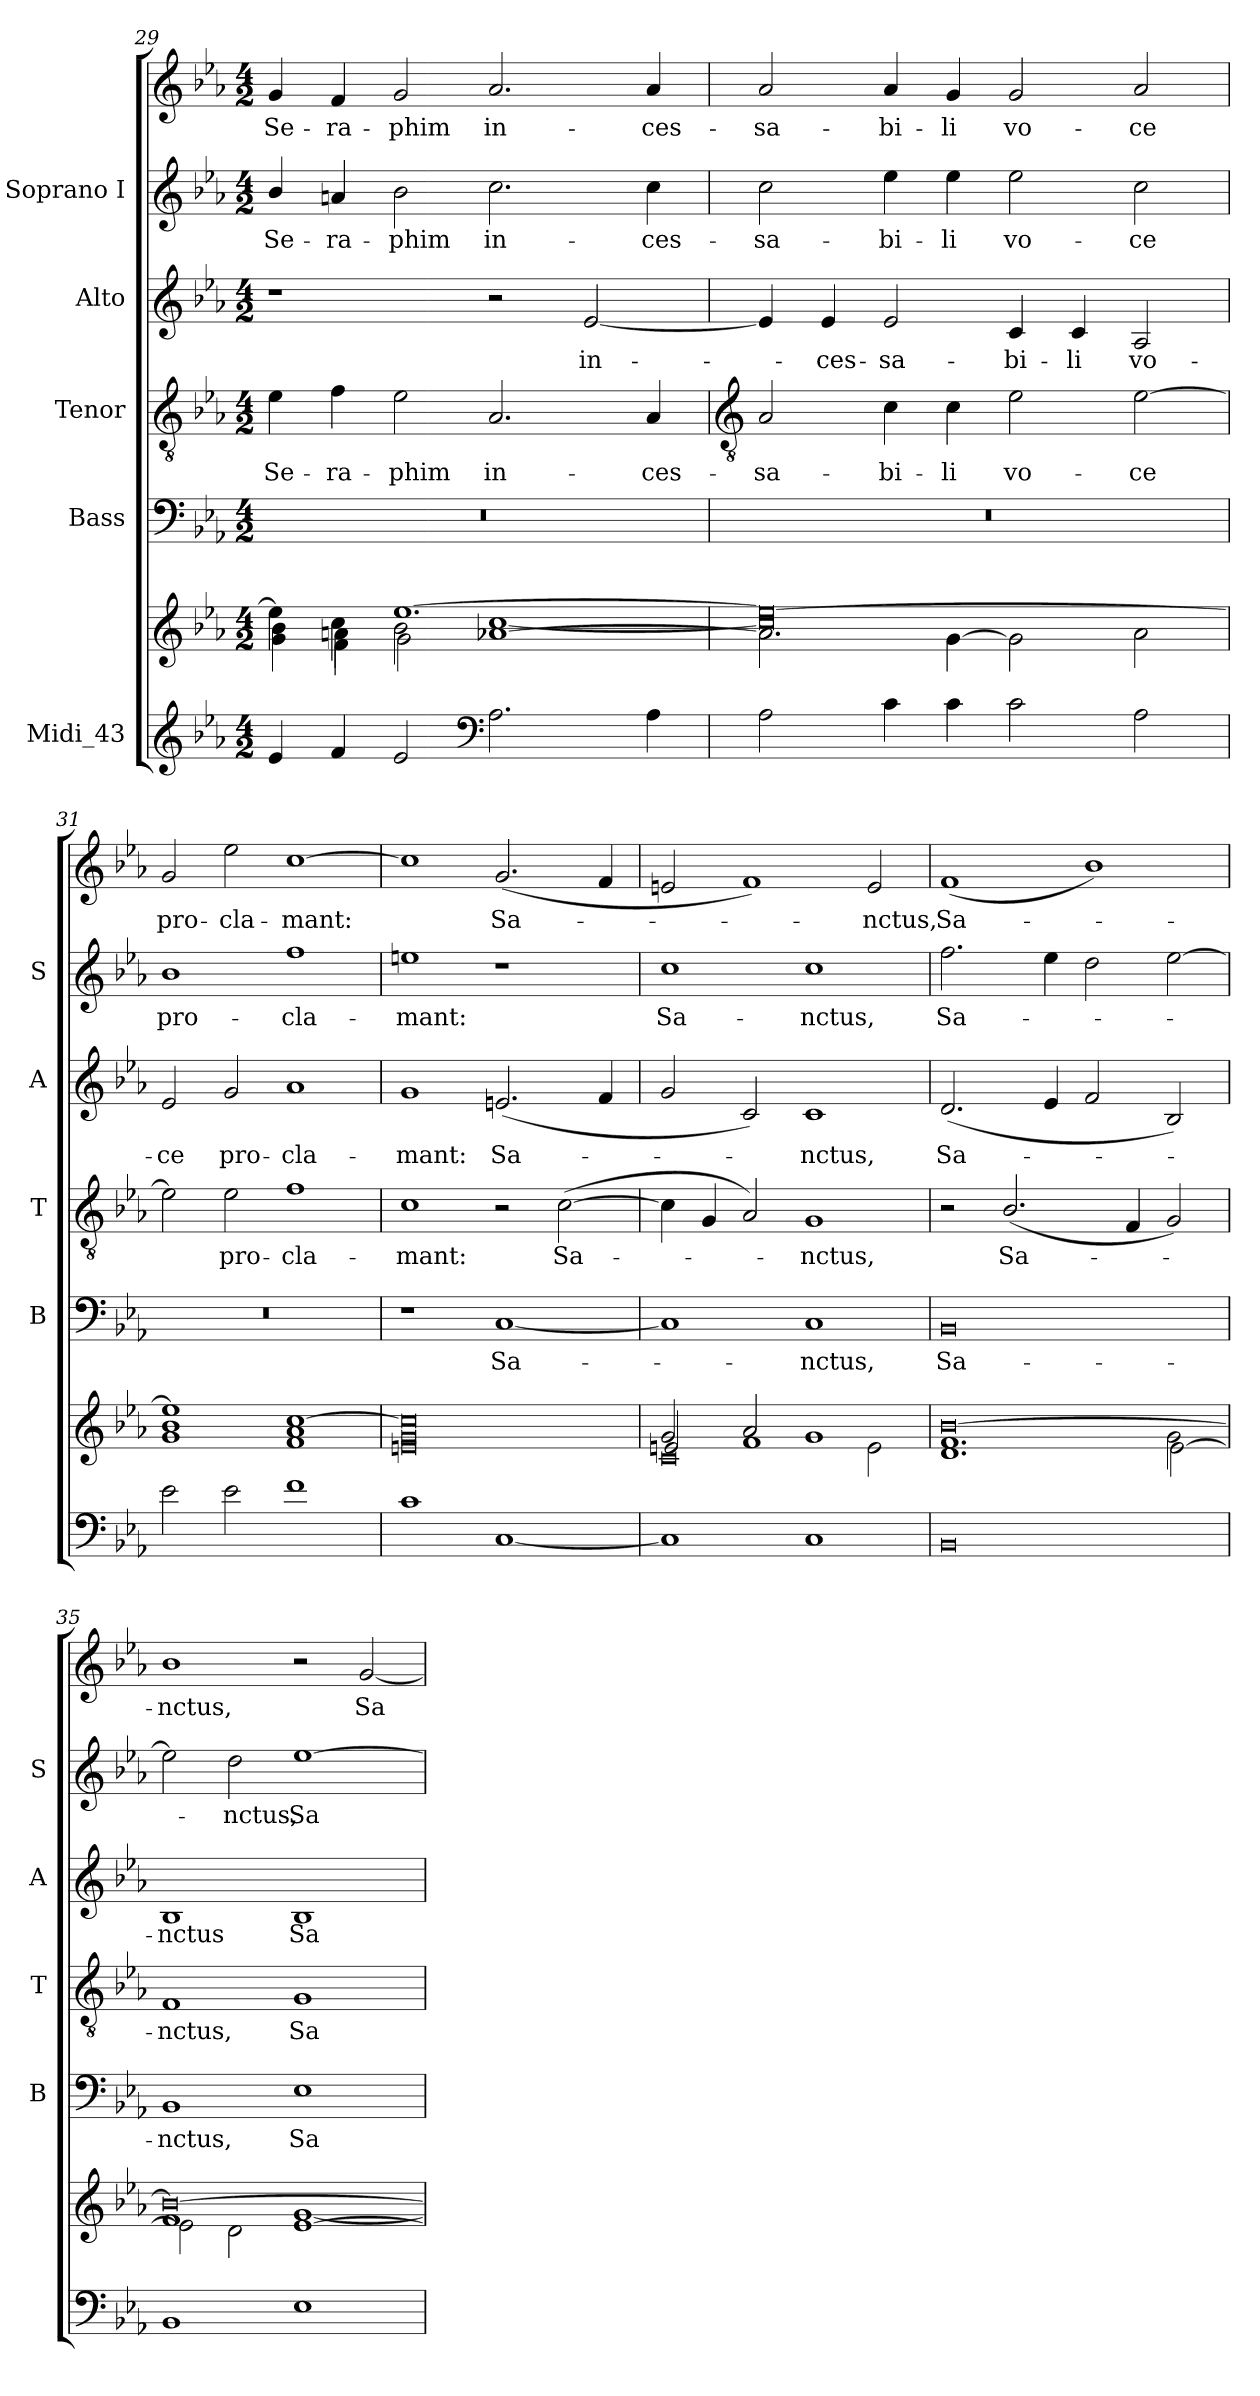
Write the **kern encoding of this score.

**kern	**kern	**kern	**text	**kern	**text	**kern	**text	**kern	**text	**kern	**text
*part5	*part5	*part4	*part4	*part3	*part3	*part2	*part2	*part1	*part1	*part1	*part1
*staff7	*staff6	*staff5	*staff5	*staff4	*staff4	*staff3	*staff3	*staff2	*staff2	*staff1	*staff1
*I"Midi_43	*	*I"Bass	*	*I"Tenor	*	*I"Alto	*	*I"Soprano I	*	*	*
*	*	*I'B	*	*I'T	*	*I'A	*	*I'S	*	*	*
*clefG2	*clefG2	*clefF4	*	*clefGv2	*	*clefG2	*	*clefG2	*	*clefG2	*
*k[b-e-a-]	*k[b-e-a-]	*k[b-e-a-]	*	*k[b-e-a-]	*	*k[b-e-a-]	*	*k[b-e-a-]	*	*k[b-e-a-]	*
*E-:	*E-:	*E-:	*	*E-:	*	*E-:	*	*E-:	*	*E-:	*
*M4/2	*M4/2	*M4/2	*	*M4/2	*	*M4/2	*	*M4/2	*	*M4/2	*
=29	=29	=29	=29	=29	=29	=29	=29	=29	=29	=29	=29
*	*^	*	*	*	*	*	*	*	*	*	*
*	*	*^	*	*	*	*	*	*	*	*	*	*
!	!	!	!	!	!	!	!LO:LY:b	!	!	!	!LO:LY:b	!	!LO:LY:b
4e-	4ee-\]	4b-\	4g\	0r	.	4e-	Se-	1r	.	4b-/	-Se-	4g	Se-
!	!	!	!	!	!	!	!LO:LY:b	!	!	!	!LO:LY:b	!	!LO:LY:b
4f	4cc\	4an\	4f\	.	.	4f	-ra-	.	.	4an	-ra-	4f	-ra-
!	!	!	!	!	!	!	!LO:LY:b	!	!	!	!LO:LY:b	!	!LO:LY:b
2e-	[1.ee-/	2b-\	2g\	.	.	2e-	-phim	.	.	2b-	-phim	2g	-phim
*clefF4	*	*	*	*	*	*	*	*	*	*	*	*	*
!	!	!	!	!	!	!	!LO:LY:b	!	!	!	!LO:LY:b	!	!LO:LY:b
2.A-	.	[1cc\	[1a-\	.	.	2.A-	in-	2r	.	2.cc	in-	2.a-/	in-
!	!	!	!	!	!	!	!	!	!LO:LY:b	!	!	!	!
.	.	.	.	.	.	.	.	[2e-	in-	.	.	.	.
!	!	!	!	!	!	!	!LO:LY:b	!	!	!	!LO:LY:b	!	!LO:LY:b
4A-	.	.	.	.	.	4A-	-ces-	.	.	4cc	-ces-	4a-/	-ces-
!!LO:LB:g=z
=30	=30	=30	=30	=30	=30	=30	=30	=30	=30	=30	=30	=30	=30
*	*	*	*	*	*	*clefGv2	*	*	*	*	*	*	*
!	!	!	!	!	!	!	!LO:LY:b	!	!	!	!LO:LY:b	!	!LO:LY:b
2A-	0ee-/_	0cc\]	2.a-\]	0r	.	2A-	-sa-	4e-]	.	2cc	sa-	2a-/	-sa-
!	!	!	!	!	!	!	!	!	!LO:LY:b	!	!	!	!
.	.	.	.	.	.	.	.	4e-	ces-	.	.	.	.
!	!	!	!	!	!	!	!LO:LY:b	!	!LO:LY:b	!	!LO:LY:b	!	!LO:LY:b
4c	.	.	.	.	.	4c	-bi-	2e-	-sa-	4ee-	-bi-	4a-/	-bi-
!	!	!	!	!	!	!	!LO:LY:b	!	!	!	!LO:LY:b	!	!LO:LY:b
4c	.	.	[4g\	.	.	4c	-li	.	.	4ee-	-li	4g	-li
!	!	!	!	!	!	!	!LO:LY:b	!	!LO:LY:b	!	!LO:LY:b	!	!LO:LY:b
2c	.	.	2g\]	.	.	2e-	vo-	4c	-bi-	2ee-	vo-	2g	vo-
!	!	!	!	!	!	!	!	!	!LO:LY:b	!	!	!	!
.	.	.	.	.	.	.	.	4c	-li	.	.	.	.
!	!	!	!	!	!	!	!LO:LY:b	!	!LO:LY:b	!	!LO:LY:b	!	!LO:LY:b
2A-	.	.	2a-\	.	.	[2e-	-ce	2A-	vo-	2cc	-ce	2a-/	-ce
=31	=31	=31	=31	=31	=31	=31	=31	=31	=31	=31	=31	=31	=31
!	!	!	!	!	!	!	!	!	!LO:LY:b	!	!LO:LY:b	!	!LO:LY:b
2e-	1ee-/]	1b-\	1g\	0r	.	2e-]	.	2e-	-ce	1b-	pro-	2g	pro-
!	!	!	!	!	!	!	!LO:LY:b	!	!LO:LY:b	!	!	!	!LO:LY:b
2e-	.	.	.	.	.	2e-	pro-	2g	pro-	.	.	2ee-	-cla-
!	!	!	!	!	!	!	!LO:LY:b	!	!LO:LY:b	!	!LO:LY:b	!	!LO:LY:b
1f	[1cc/	1a-\	1f\	.	.	1f	-cla-	1a-	-cla-	1ff	-cla-	[1cc	-mant:
=32	=32	=32	=32	=32	=32	=32	=32	=32	=32	=32	=32	=32	=32
!	!	!	!	!	!	!	!LO:LY:b	!	!LO:LY:b	!	!LO:LY:b	!	!
1c	0cc/]	0g\	0en\	1r	.	1c	-mant:	1g	-mant:	1een	mant:	1cc]	.
!	!	!	!	!	!LO:LY:b	!	!	!	!LO:LY:b	!	!	!	!LO:LY:b
[1C	.	.	.	[1C	Sa-	2r	.	(<2.en	Sa-	1r	.	(<2.g	-Sa-
!	!	!	!	!	!	!	!LO:LY:b	!	!	!	!	!	!
.	.	.	.	.	.	(<[2c	Sa-	.	.	.	.	.	.
.	.	.	.	.	.	.	.	4f	.	.	.	4f	.
=33	=33	=33	=33	=33	=33	=33	=33	=33	=33	=33	=33	=33	=33
!	!	!	!	!	!	!	!	!	!	!	!LO:LY:b	!	!
1C]	2g/	2en/	0c\	1C]	.	4c]	.	2g	.	1cc	Sa-	2en	.
.	.	.	.	.	.	4G/	.	.	.	.	.	.	.
.	2a-/	1f\	.	.	.	2A-/)	.	2c)	.	.	.	1f)	.
!	!	!	!	!	!LO:LY:b	!	!LO:LY:b	!	!LO:LY:b	!	!LO:LY:b	!	!
1C	1g/	.	.	1C	nctus,	1G	nctus,	1c	nctus,	1cc	-nctus,	.	.
!	!	!	!	!	!	!	!	!	!	!	!	!	!LO:LY:b
.	.	2e\	.	.	.	.	.	.	.	.	.	2e	nctus,
=34	=34	=34	=34	=34	=34	=34	=34	=34	=34	=34	=34	=34	=34
!	!	!	!	!	!LO:LY:b	!	!	!	!LO:LY:b	!	!LO:LY:b	!	!LO:LY:b
0BB-	[0b-/	1.f\	1.d\	0BB-	Sa-	2r	.	(<2.d	Sa-	2.ff	Sa-	(<1f	Sa-
!	!	!	!	!	!	!	!LO:LY:b	!	!	!	!	!	!
.	.	.	.	.	.	(<2.B-/	Sa-	.	.	.	.	.	.
.	.	.	.	.	.	.	.	4e-	.	4ee-	.	.	.
.	.	.	.	.	.	.	.	2f	.	2dd	.	1b-/)	.
.	.	.	.	.	.	4F	.	.	.	.	.	.	.
.	.	2g\	[2e-\	.	.	2G)	.	2B-)	.	[2ee-	.	.	.
=35	=35	=35	=35	=35	=35	=35	=35	=35	=35	=35	=35	=35	=35
!	!	!	!	!	!LO:LY:b	!	!LO:LY:b	!	!LO:LY:b	!	!	!	!LO:LY:b
1BB-	0b-/_	1f\	2e-\]	1BB-	-nctus,	1F	nctus,	1B-	nctus	2ee-]	.	1b-	nctus,
!	!	!	!	!	!	!	!	!	!	!	!LO:LY:b	!	!
.	.	.	2d\	.	.	.	.	.	.	2dd	nctus,	.	.
!	!	!	!	!	!LO:LY:b	!	!LO:LY:b	!	!LO:LY:b	!	!LO:LY:b	!	!
1E-	.	[1g\	[1e-\	1E-	Sa-	1G	Sa-	1B-	Sa-	[1ee-	Sa-	2r	.
!	!	!	!	!	!	!	!	!	!	!	!	!	!LO:LY:b
.	.	.	.	.	.	.	.	.	.	.	.	[2g	Sa-
*	*v	*v	*v	*	*	*	*	*	*	*	*	*	*
=	=	=	=	=	=	=	=	=	=	=	=
*-	*-	*-	*-	*-	*-	*-	*-	*-	*-	*-	*-
